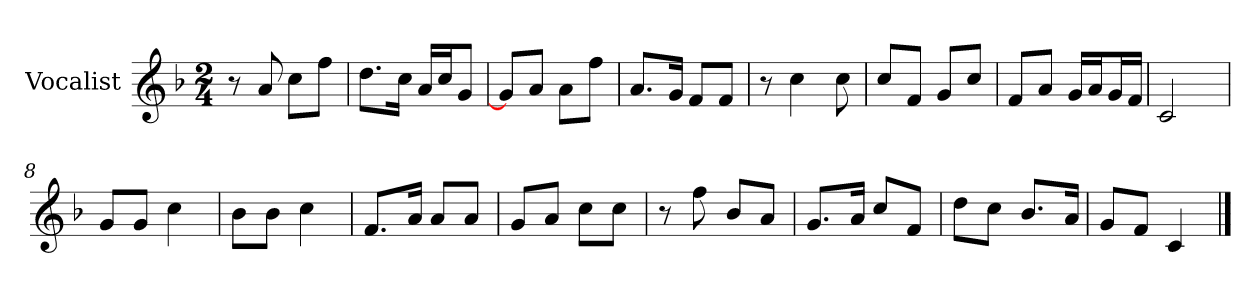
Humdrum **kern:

**kern
*part1
*staff1
*I"Vocalist
*k[b-]
*F:
*M2/4
=
8r
8a
8ccL
8ffJ
=1
8.ddL
16ccJk
16aLL
16ccJ
8gJ
=2
8gL]
8aJ
8aL
8ffJ
=3
8.aL
16gJk
8fL
8fJ
=4
8r
4cc
8cc
=5
8ccL
8fJ
8gL
8ccJ
=6
8fL
8aJ
16gLL
16aJ
16gL
16fJJ
=7
2c
=8
8gL
8gJ
4cc
=9
8b-L
8b-J
4cc
=10
8.fL
16aJk
8aL
8aJ
=11
8gL
8aJ
8ccL
8ccJ
=12
8r
8ff
8b-L
8aJ
=13
8.gL
16aJk
8ccL
8fJ
=14
8ddL
8ccJ
8.b-L
16aJk
=15
8gL
8fJ
4c
==
*-
